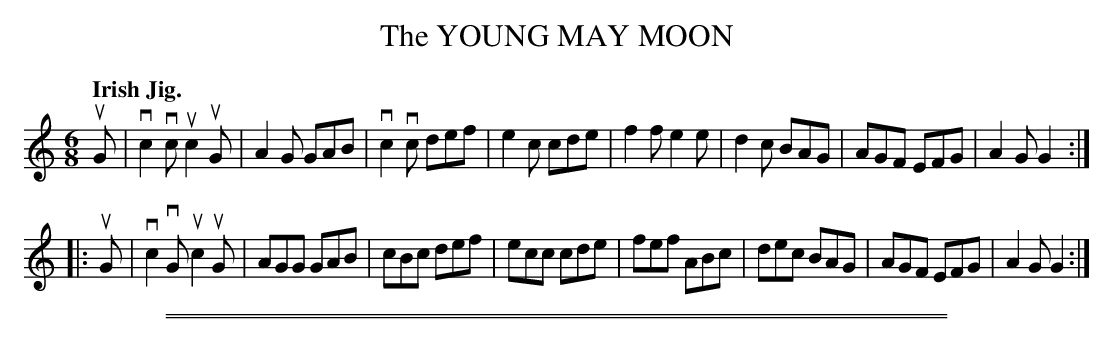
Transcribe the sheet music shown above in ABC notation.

X:1
T: The YOUNG MAY MOON
Q: "Irish Jig."
M: 6/8
L: 1/8
K: C
uG |\
vc2vc uc2uG | A2G GAB | vc2vc def | e2c cde |\
f2f e2e | d2c BAG | AGF EFG| A2G G2 :|
|: uG |\
vc2vG uc2uG | AGG GAB | cBc def | ecc cde |\
fef ABc | dec BAG | AGF EFG | A2G G2 :|
